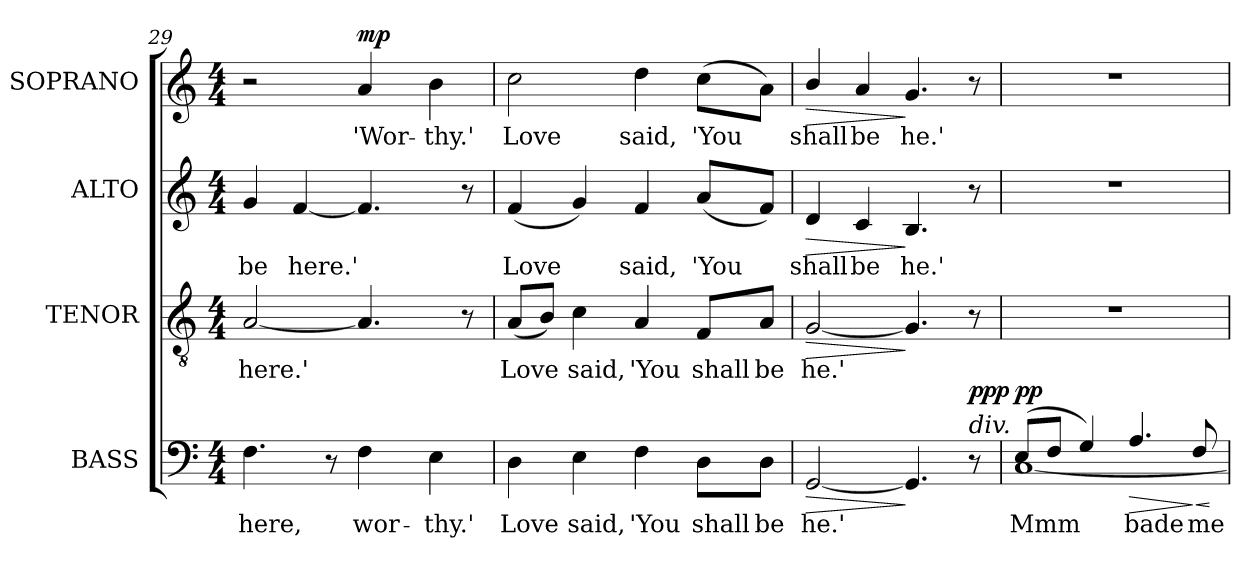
**kern	**text	**dynam	**kern	**text	**dynam	**kern	**text	**dynam	**kern	**text	**dynam
*part4	*part4	*part4	*part3	*part3	*part3	*part2	*part2	*part2	*part1	*part1	*part1
*staff4	*staff4	*staff4	*staff3	*staff3	*staff3	*staff2	*staff2	*staff2	*staff1	*staff1	*staff1
*I"BASS	*	*	*I"TENOR	*	*	*I"ALTO	*	*	*I"SOPRANO	*	*
*I'B.	*	*	*I'T.	*	*	*I'A.	*	*	*I'S.	*	*
*clefF4	*	*	*clefGv2	*	*	*clefG2	*	*	*clefG2	*	*
*	*	*	*ITrd7c12	*	*	*	*	*	*	*	*
*k[]	*	*	*k[]	*	*	*k[]	*	*	*k[]	*	*
*C:	*	*	*C:	*	*	*C:	*	*	*C:	*	*
*M4/4	*	*	*M4/4	*	*	*M4/4	*	*	*M4/4	*	*
=29	=29	=29	=29	=29	=29	=29	=29	=29	=29	=29	=29
!	!LO:LY:b:color=#000000	!	!	!	!	!	!	!	!	!	!
!	!	!	!	!LO:LY:b:color=#000000	!	!	!	!	!	!	!
!	!	!	!	!	!	!	!LO:LY:b:color=#000000	!	!	!	!
4.Fi\	here,	.	[<2AAi/	here.'	.	4gi/	be	.	2r	.	.
!	!	!	!	!	!	!	!LO:LY:b:color=#000000	!	!	!	!
.	.	.	.	.	.	[<4fi/	here.'	.	.	.	.
8r	.	.	.	.	.	.	.	.	.	.	.
!	!LO:LY:b:color=#000000	!	!	!	!	!	!	!	!	!	!
!	!	!	!	!	!	!	!	!	!	!LO:LY:b:color=#000000	!
4Fi\	wor-	.	4.AAi/]	.	.	4.fi/]	.	.	4ai/	'Wor-	mp
!	!LO:LY:b:color=#000000	!	!	!	!	!	!	!	!	!	!
!	!	!	!	!	!	!	!	!	!	!LO:LY:b:color=#000000	!
4Ei\	-thy.'	.	.	.	.	.	.	.	4bi\	-thy.'	.
.	.	.	8r	.	.	8r	.	.	.	.	.
=30	=30	=30	=30	=30	=30	=30	=30	=30	=30	=30	=30
!	!LO:LY:b:color=#000000	!	!	!	!	!	!	!	!	!	!
!	!	!	!	!LO:LY:b:color=#000000	!	!	!	!	!	!	!
!	!	!	!	!	!	!	!LO:LY:b:color=#000000	!	!	!	!
!	!	!	!	!	!	!	!	!	!	!LO:LY:b:color=#000000	!
4Di\	Love	.	(8AAi/L	Love	.	(4fi/	Love	.	2cci\	Love	.
.	.	.	8BBi/J)	.	.	.	.	.	.	.	.
!	!LO:LY:b:color=#000000	!	!	!	!	!	!	!	!	!	!
!	!	!	!	!LO:LY:b:color=#000000	!	!	!	!	!	!	!
4Ei\	said,	.	4Ci\	said,	.	4gi/)	.	.	.	.	.
!	!LO:LY:b:color=#000000	!	!	!	!	!	!	!	!	!	!
!	!	!	!	!LO:LY:b:color=#000000	!	!	!	!	!	!	!
!	!	!	!	!	!	!	!LO:LY:b:color=#000000	!	!	!	!
!	!	!	!	!	!	!	!	!	!	!LO:LY:b:color=#000000	!
4Fi\	'You	.	4AAi/	'You	.	4fi/	said,	.	4ddi\	said,	.
!	!LO:LY:b:color=#000000	!	!	!	!	!	!	!	!	!	!
!	!	!	!	!LO:LY:b:color=#000000	!	!	!	!	!	!	!
!	!	!	!	!	!	!	!LO:LY:b:color=#000000	!	!	!	!
!	!	!	!	!	!	!	!	!	!	!LO:LY:b:color=#000000	!
8Di\L	shall	.	8FFi/L	shall	.	(8ai/L	'You	.	(8cci\L	'You	.
!	!LO:LY:b:color=#000000	!	!	!	!	!	!	!	!	!	!
!	!	!	!	!LO:LY:b:color=#000000	!	!	!	!	!	!	!
8Di\J	be	.	8AAi/J	be	.	8fi/J)	.	.	8ai\J)	.	.
!!LO:PB:g=z
=31	=31	=31	=31	=31	=31	=31	=31	=31	=31	=31	=31
!	!LO:LY:b:color=#000000	!LO:HP:b	!	!	!	!	!	!	!	!	!
!	!	!	!	!LO:LY:b:color=#000000	!LO:HP:b	!	!	!	!	!	!
!	!	!	!	!	!	!	!LO:LY:b:color=#000000	!LO:HP:b	!	!	!
!	!	!	!	!	!	!	!	!	!	!LO:LY:b:color=#000000	!LO:HP:b
[<2GGi/	he.'	>	[<2GGi/	he.'	>	4di/	shall	>	4bi/	shall	>
!	!	!	!	!	!	!	!LO:LY:b:color=#000000	!	!	!	!
!	!	!	!	!	!	!	!	!	!	!LO:LY:b:color=#000000	!
.	.	.	.	.	.	4ci/	be	.	4ai/	be	.
!	!	!	!	!	!	!	!LO:LY:b:color=#000000	!	!	!	!
!	!	!	!	!	!	!	!	!	!	!LO:LY:b:color=#000000	!
4.GGi/]	.	]	4.GGi/]	.	]	4.Bi/	he.'	]	4.gi/	he.'	]
!LO:TX:a:i:t=div.	!	!	!	!	!	!	!	!	!	!	!
8r	.	ppp	8r	.	.	8r	.	.	8r	.	.
=32	=32	=32	=32	=32	=32	=32	=32	=32	=32	=32	=32
!	!LO:LY:a:color=#000000	!	!	!	!	!	!	!	!	!	!
*^	*	*	*	*	*	*	*	*	*	*	*
!	!	!LO:LY:b:color=#000000	!	!	!	!	!	!	!	!	!	!
(8Ei/L	[<1Ci	Mmm	pp	1r	.	.	1r	.	.	1r	.	.
8Fi/J	.	.	.	.	.	.	.	.	.	.	.	.
4Gi/)	.	.	.	.	.	.	.	.	.	.	.	.
!	!	!LO:LY:a:color=#000000	!LO:HP:b	!	!	!	!	!	!	!	!	!
4.Ai/	.	bade	>	.	.	.	.	.	.	.	.	.
!	!	!LO:LY:a:color=#000000	!LO:HP:n=1:b	!	!	!	!	!	!	!	!	!
8Fi/	.	me	] <	.	.	.	.	.	.	.	.	.
*v	*v	*	*	*	*	*	*	*	*	*	*	*
.	.	[	.	.	.	.	.	.	.	.	.
=	=	=	=	=	=	=	=	=	=	=	=
*-	*-	*-	*-	*-	*-	*-	*-	*-	*-	*-	*-
